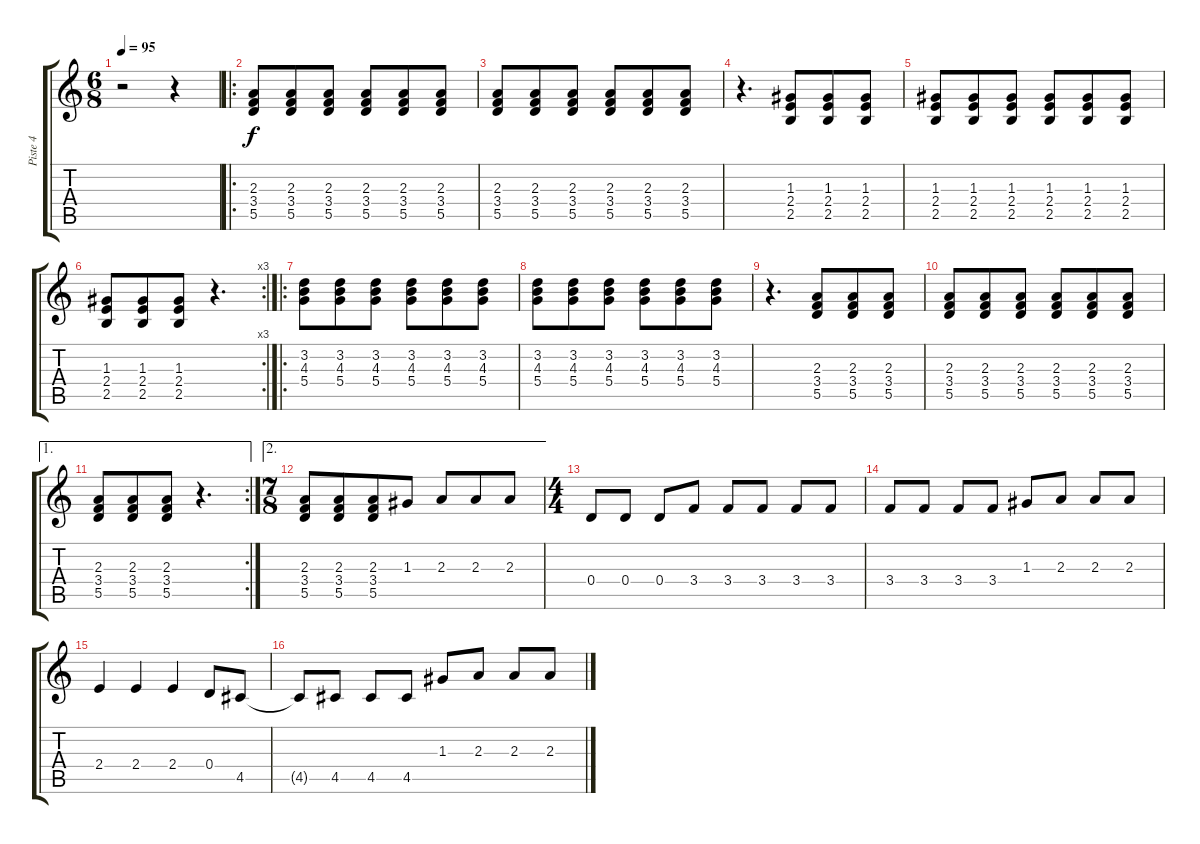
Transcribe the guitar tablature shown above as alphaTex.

\track ("Piste 4" "Piste 4") {instrument distortionguitar}
\staff {score tabs}
\tuning (E4 B3 G3 D3 A2 E2) {hide}
\ts (6 8)
\tempo 95
\clef g2
\ks c
r.2{dy f instrument distortionguitar} r.4 |
\ro
(2.3 3.4 5.5).8{volume 6} (2.3 3.4 5.5).8 (2.3 3.4 5.5).8 (2.3 3.4 5.5).8 (2.3 3.4 5.5).8 (2.3 3.4 5.5).8 |
(2.3 3.4 5.5).8 (2.3 3.4 5.5).8 (2.3 3.4 5.5).8 (2.3 3.4 5.5).8 (2.3 3.4 5.5).8 (2.3 3.4 5.5).8 |
r.4{d volume 10} (1.3 2.4 2.5).8{volume 6} (1.3 2.4 2.5).8 (1.3 2.4 2.5).8 |
(1.3 2.4 2.5).8 (1.3 2.4 2.5).8 (1.3 2.4 2.5).8 (1.3 2.4 2.5).8 (1.3 2.4 2.5).8 (1.3 2.4 2.5).8 |
\rc 3
(1.3 2.4 2.5).8 (1.3 2.4 2.5).8 (1.3 2.4 2.5).8 r.4{d volume 10} |
\ro
(3.2 4.3 5.4).8{volume 6} (3.2 4.3 5.4).8 (3.2 4.3 5.4).8 (3.2 4.3 5.4).8 (3.2 4.3 5.4).8 (3.2 4.3 5.4).8 |
(3.2 4.3 5.4).8 (3.2 4.3 5.4).8 (3.2 4.3 5.4).8 (3.2 4.3 5.4).8 (3.2 4.3 5.4).8 (3.2 4.3 5.4).8 |
r.4{d volume 10} (2.3 3.4 5.5).8{volume 6} (2.3 3.4 5.5).8 (2.3 3.4 5.5).8 |
(2.3 3.4 5.5).8 (2.3 3.4 5.5).8 (2.3 3.4 5.5).8 (2.3 3.4 5.5).8 (2.3 3.4 5.5).8 (2.3 3.4 5.5).8 |
\ae 1
\rc 2
(2.3 3.4 5.5).8 (2.3 3.4 5.5).8 (2.3 3.4 5.5).8 r.4{d} |
\ae 2
\ts (7 8)
(2.3 3.4 5.5).8 (2.3 3.4 5.5).8 (2.3 3.4 5.5).8 1.3.8{volume 15} 2.3.8 2.3.8 2.3.8 |
\ts (4 4)
0.4.8 0.4.8 0.4.8 3.4.8 3.4.8 3.4.8 3.4.8 3.4.8 |
3.4.8 3.4.8 3.4.8 3.4.8 1.3.8 2.3.8 2.3.8 2.3.8 |
2.4.4 2.4.4 2.4.4 0.4.8 4.5.8 |
4.5{t}.8 4.5.8 4.5.8 4.5.8 1.3.8 2.3.8 2.3.8 2.3.8
